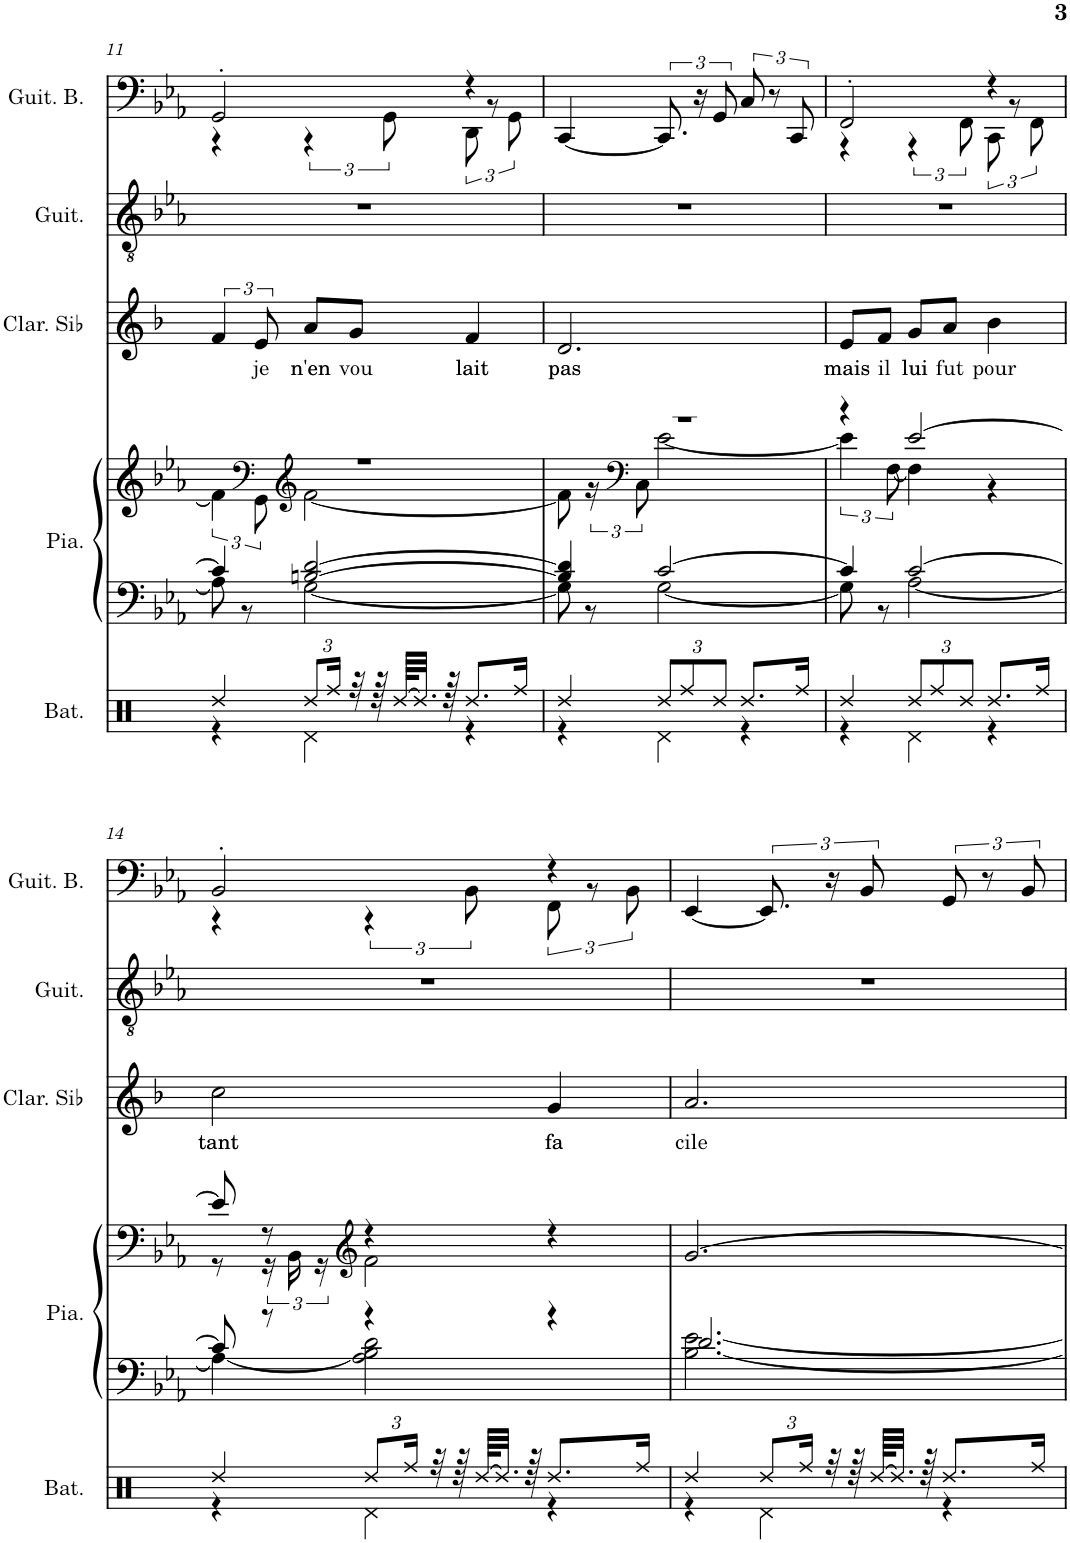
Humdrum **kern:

**kern	**kern	**kern	**kern	**text	**kern	**kern
*part5	*part4	*part4	*part3	*part3	*part2	*part1
*staff6	*staff5	*staff4	*staff3	*staff3	*staff2	*staff1
*I"Batterie	*I"Piano	*	*I"Clarinette en Sib	*	*I"Guitare classique	*I"Guitare Basse
*I'Bat.	*I'Pia.	*	*I'Clar. Sib	*	*I'Guit.	*I'Guit. B.
!!LO:PB:g=z
*clefX	*clefG2	*clefG2	*clefG2	*	*clefGv2	*clefF4
*	*	*	*Trd1c2	*	*	*Trd7c12
*k[]	*k[b-e-a-]	*k[b-e-a-]	*k[b-]	*	*k[b-e-a-]	*k[b-e-a-]
*M3/4	*M3/4	*M3/4	*M3/4	*	*M3/4	*M3/4
=11	=11	=11	=11	=11	=11	=11
*^	*^	*^	*	*	*	*^
4Rdd/	4r	4c/]	8A-\]	2.r	6f\]	6f/	.	2.r	2GG'/	4r
.	.	.	8r	.	.	.	.	.	.	.
*	*	*	*	*clefF4	*	*	*	*	*	*
!	!	!	!	!	!	!	!LO:LY:b	!	!	!
.	.	.	.	.	12GG\	12e/	je	.	.	.
*	*	*	*	*clefG2	*	*	*	*	*	*
*Xbrackettup	*	*	*	*	*	*	*	*	*	*
!	!	!	!	!	!	!	!LO:LY:b	!	!	!
12Rdd/L	4Rd\	[2Bn/ [2d/	[2G\	.	[2f\	8a/L	n'en	.	.	6r
24Rff/Jk	.	.	.	.	.	.	.	.	.	.
!	!	!	!	!	!	!	!LO:LY:b	!	!	!
32r	.	.	.	.	.	8g/J	vou	.	.	.
64r	.	.	.	.	.	.	.	.	.	.
.	.	.	.	.	.	.	.	.	.	12GG\
[64Rdd/KLLL	.	.	.	.	.	.	.	.	.	.
32.Rdd/JJJ]	.	.	.	.	.	.	.	.	.	.
64r	.	.	.	.	.	.	.	.	.	.
!	!	!	!	!	!	!	!LO:LY:b	!	!	!
8.Rdd/L	4r	.	.	.	.	4f/	lait	.	4r	12DD\
.	.	.	.	.	.	.	.	.	.	12r
.	.	.	.	.	.	.	.	.	.	12GG\
16Rff/Jk	.	.	.	.	.	.	.	.	.	.
*	*	*	*	*	*	*	*	*	*v	*v
=12	=12	=12	=12	=12	=12	=12	=12	=12	=12
!	!	!	!	!	!	!	!LO:LY:b	!	!
4Rdd/	4r	4B/] 4d/]	8G\]	2.r	8f\]	2.d/	pas	2.r	[4CC/
.	.	.	8r	.	24r	.	.	.	.
*	*	*	*	*clefF4	*	*	*	*	*
.	.	.	.	.	12C\	.	.	.	.
12Rdd/L	4Rd\	[2c/	[2G\	.	[2e-\	.	.	.	12.CC/]
12Rff/	.	.	.	.	.	.	.	.	.
.	.	.	.	.	.	.	.	.	24r
12Rdd/J	.	.	.	.	.	.	.	.	12GG/
8.Rdd/L	4r	.	.	.	.	.	.	.	12C/
.	.	.	.	.	.	.	.	.	12r
.	.	.	.	.	.	.	.	.	12CC/
16Rff/Jk	.	.	.	.	.	.	.	.	.
=13	=13	=13	=13	=13	=13	=13	=13	=13	=13
!	!	!	!	!	!	!	!LO:LY:b	!	!
*	*	*	*	*	*	*	*	*	*^
4Rdd/	4r	4c/]	8G\]	4r	6e-\]	8e/L	mais	2.r	2FF'/	4r
!	!	!	!	!	!	!	!LO:LY:b	!	!	!
.	.	.	8r	.	.	8f/J	il	.	.	.
.	.	.	.	.	[12F\	.	.	.	.	.
!	!	!	!	!	!	!	!LO:LY:b	!	!	!
12Rdd/L	4Rd\	[2c/	[2A-\	[2e-/	4F\]	8g/L	lui	.	.	6r
12Rff/	.	.	.	.	.	.	.	.	.	.
!	!	!	!	!	!	!	!LO:LY:b	!	!	!
.	.	.	.	.	.	8a/J	fut	.	.	.
12Rdd/J	.	.	.	.	.	.	.	.	.	12FF\
!	!	!	!	!	!	!	!LO:LY:b	!	!	!
8.Rdd/L	4r	.	.	.	4r	4b-\	pour	.	4r	12CC\
.	.	.	.	.	.	.	.	.	.	12r
.	.	.	.	.	.	.	.	.	.	12FF\
16Rff/Jk	.	.	.	.	.	.	.	.	.	.
!!LO:LB:g=z	!!
=14	=14	=14	=14	=14	=14	=14	=14	=14	=14	=14
!	!	!	!	!	!	!	!LO:LY:b	!	!	!
4Rdd/	4r	8c/]	4A-\_	8e-/]	8r	2cc\	tant	2.r	2BB-'/	4r
.	.	8r	.	8r	24r	.	.	.	.	.
.	.	.	.	.	24BB-\	.	.	.	.	.
.	.	.	.	.	24r	.	.	.	.	.
*	*	*	*	*clefG2	*	*	*	*	*	*
12Rdd/L	4Rd\	4r	2A-\] 2B-\ 2d\	4r	2f\	.	.	.	.	6r
24Rff/Jk	.	.	.	.	.	.	.	.	.	.
32r	.	.	.	.	.	.	.	.	.	.
64r	.	.	.	.	.	.	.	.	.	.
.	.	.	.	.	.	.	.	.	.	12BB-\
[64Rdd/KLLL	.	.	.	.	.	.	.	.	.	.
32.Rdd/JJJ]	.	.	.	.	.	.	.	.	.	.
64r	.	.	.	.	.	.	.	.	.	.
!	!	!	!	!	!	!	!LO:LY:b	!	!	!
8.Rdd/L	4r	4r	.	4r	.	4g/	fa	.	4r	12FF\
.	.	.	.	.	.	.	.	.	.	12r
.	.	.	.	.	.	.	.	.	.	12BB-\
16Rff/Jk	.	.	.	.	.	.	.	.	.	.
*	*	*	*	*v	*v	*	*	*	*v	*v
=15	=15	=15	=15	=15	=15	=15	=15	=15
!	!	!	!	!	!	!LO:LY:b	!	!
4Rdd/	4r	2.d/	[2.B-\ [2.e-\	[2.g/	2.a/	cile	2.r	[4EE-/
12Rdd/L	4Rd\	.	.	.	.	.	.	12.EE-/]
24Rff/Jk	.	.	.	.	.	.	.	.
32r	.	.	.	.	.	.	.	24r
64r	.	.	.	.	.	.	.	.
.	.	.	.	.	.	.	.	12BB-/
[64Rdd/KLLL	.	.	.	.	.	.	.	.
32.Rdd/JJJ]	.	.	.	.	.	.	.	.
64r	.	.	.	.	.	.	.	.
8.Rdd/L	4r	.	.	.	.	.	.	12GG/
.	.	.	.	.	.	.	.	12r
.	.	.	.	.	.	.	.	12BB-/
16Rff/Jk	.	.	.	.	.	.	.	.
*v	*v	*	*	*	*	*	*	*
*	*v	*v	*	*	*	*	*
=	=	=	=	=	=	=
*-	*-	*-	*-	*-	*-	*-
